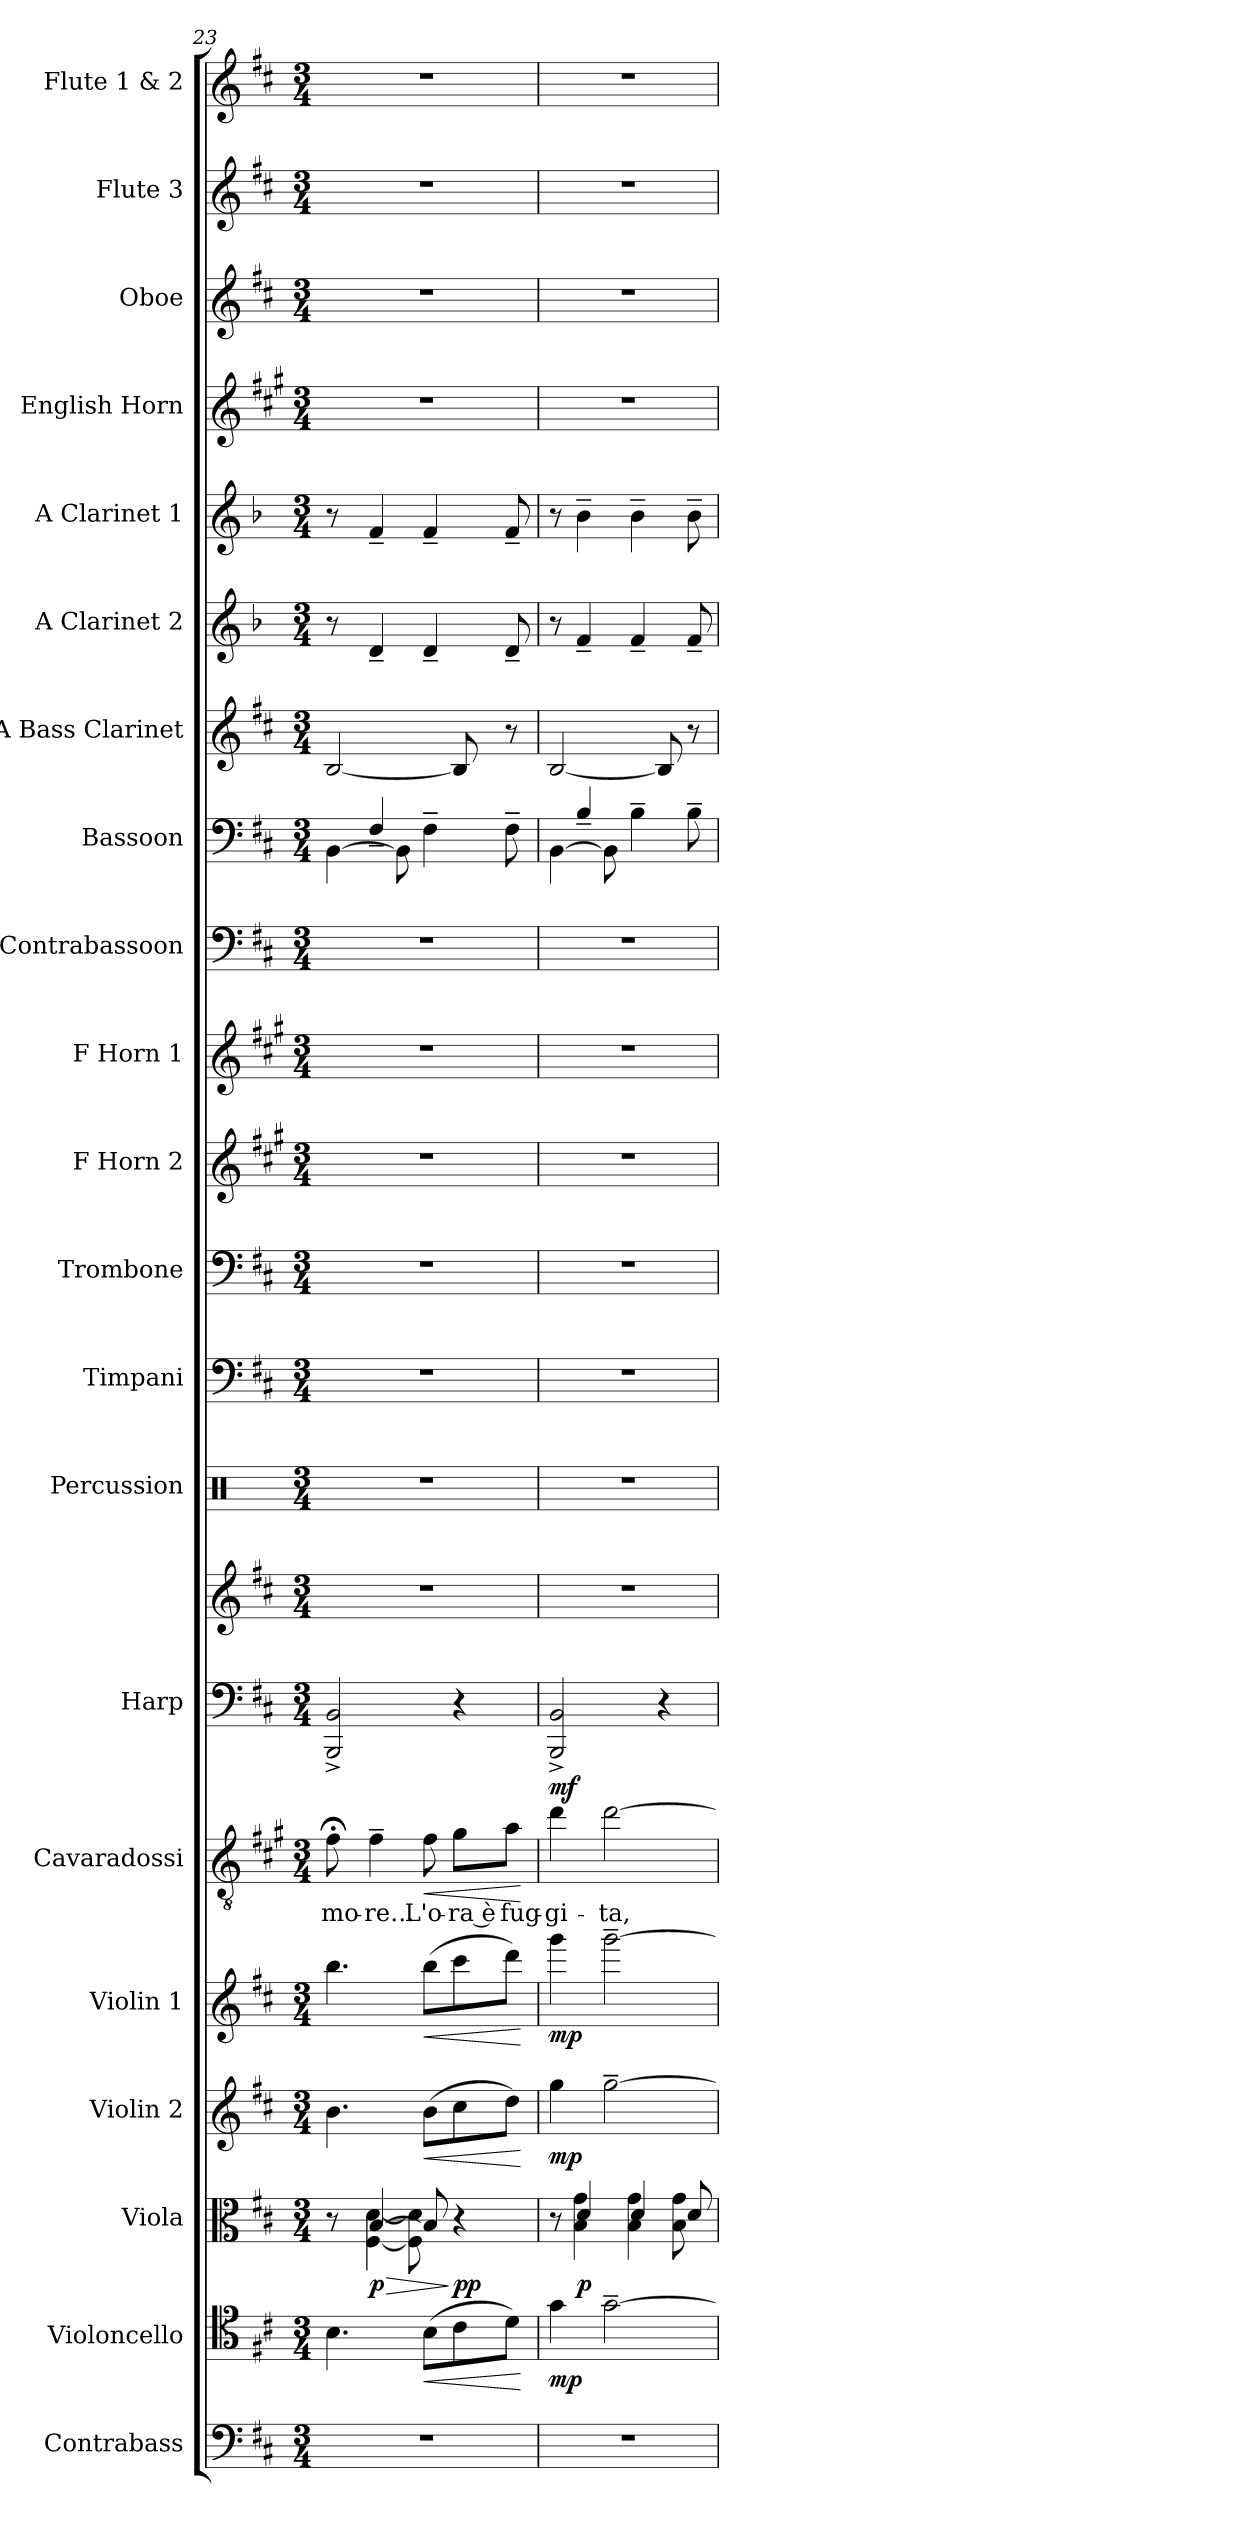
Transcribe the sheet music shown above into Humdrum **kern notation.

**kern	**kern	**dynam	**kern	**dynam	**kern	**dynam	**kern	**dynam	**kern	**text	**dynam	**kern	**kern	**kern	**kern	**kern	**kern	**kern	**kern	**kern	**kern	**kern	**kern	**kern	**kern	**kern	**kern
*part21	*part20	*part20	*part19	*part19	*part18	*part18	*part17	*part17	*part16	*part16	*part16	*part15	*part15	*part14	*part13	*part12	*part11	*part10	*part9	*part8	*part7	*part6	*part5	*part4	*part3	*part2	*part1
*staff22	*staff21	*staff21	*staff20	*staff20	*staff19	*staff19	*staff18	*staff18	*staff17	*staff17	*staff17	*staff16	*staff15	*staff14	*staff13	*staff12	*staff11	*staff10	*staff9	*staff8	*staff7	*staff6	*staff5	*staff4	*staff3	*staff2	*staff1
*I"Contrabass	*I"Violoncello	*	*I"Viola	*	*I"Violin 2	*	*I"Violin 1	*	*I"Cavaradossi	*	*	*I"Harp	*	*I"Percussion	*I"Timpani	*I"Trombone	*I"F Horn 2	*I"F Horn 1	*I"Contrabassoon	*I"Bassoon	*I"A Bass Clarinet	*I"A Clarinet 2	*I"A Clarinet 1	*I"English Horn	*I"Oboe	*I"Flute 3	*I"Flute 1 &amp; 2
*I'Cb.	*I'Vc.	*	*I'Vla.	*	*I'Vln. 2	*	*I'Vln. 1	*	*I'Cav.	*	*	*I'Hrp.	*	*I'Perc.	*I'Timp.	*I'Tbn.	*I'F Hn. 2	*I'F Hn. 1	*I'Cbsn.	*I'Bsn.	*I'A B. Cl.	*I'A Cl. 2	*I'A Cl. 1	*I'E. Hn.	*I'Ob.	*I'Fl. 3	*I'Fl. 1 &amp; 2
!!LO:PB:g=z
*clefF4	*clefC4	*	*clefC3	*	*clefG2	*	*clefG2	*	*clefGv2	*	*	*clefF4	*clefG2	*clefX	*clefF4	*clefF4	*clefG2	*clefG2	*clefF4	*clefF4	*clefG2	*clefG2	*clefG2	*clefG2	*clefG2	*clefG2	*clefG2
*ITrd7c12	*	*	*	*	*	*	*	*	*ITrd4c7	*	*	*	*	*	*	*	*ITrd4c7	*ITrd4c7	*ITrd7c12	*	*ITrd9c15	*ITrd2c3	*ITrd2c3	*ITrd4c7	*	*	*
*k[f#c#]	*k[f#c#]	*	*k[f#c#]	*	*k[f#c#]	*	*k[f#c#]	*	*k[f#c#]	*	*	*k[f#c#]	*k[f#c#]	*k[]	*k[f#c#]	*k[f#c#]	*k[f#c#]	*k[f#c#]	*k[f#c#]	*k[f#c#]	*k[f#c#]	*k[f#c#]	*k[f#c#]	*k[f#c#]	*k[f#c#]	*k[f#c#]	*k[f#c#]
*M3/4	*M3/4	*	*M3/4	*	*M3/4	*	*M3/4	*	*M3/4	*	*	*M3/4	*M3/4	*M3/4	*M3/4	*M3/4	*M3/4	*M3/4	*M3/4	*M3/4	*M3/4	*M3/4	*M3/4	*M3/4	*M3/4	*M3/4	*M3/4
=23	=23	=23	=23	=23	=23	=23	=23	=23	=23	=23	=23	=23	=23	=23	=23	=23	=23	=23	=23	=23	=23	=23	=23	=23	=23	=23	=23
*	*	*	*^	*	*	*	*	*	*	*	*	*	*	*	*	*	*	*	*	*	*	*	*	*	*	*	*
!	!	!	!	!	!	!	!	!	!	!	!LO:LY:b	!	!	!	!	!	!	!	!	!	!	!	!	!	!	!	!	!
*	*	*	*	*	*	*	*	*	*	*	*	*	*	*	*	*	*	*	*	*	*^	*	*	*	*	*	*	*
2.r	4.B\	.	8r	8ryy	.	4.b\	.	4.bb\	.	8B;<\	-mo-	.	2BBB/^ 2BB/^	2.r	2.r	2.r	2.r	2.r	2.r	2.r	[4BB\	8ryy	[2BB/	8r	8r	2.r	2.r	2.r	2.r
!	!	!	!	!	!LO:HP:b	!	!	!	!	!	!LO:LY:b	!	!	!	!	!	!	!	!	!	!	!	!	!	!	!	!	!	!
!	!	!	!	!	!LO:DY:n=1:b	!	!	!	!	!	!	!	!	!	!	!	!	!	!	!	!	!	!	!	!	!	!	!	!
.	.	.	[4B/	[4F#\ [4d\	> p	.	.	.	.	4B~\	-re…	.	.	.	.	.	.	.	.	.	.	4F#~/	.	4B~/	4d~/	.	.	.	.
.	.	.	.	.	.	.	.	.	.	.	.	.	.	.	.	.	.	.	.	.	8BB\]	.	.	.	.	.	.	.	.
!	!	!LO:HP:b	!	!	!	!	!LO:HP:b	!	!LO:HP:b	!	!LO:LY:b	!LO:HP:b	!	!	!	!	!	!	!	!	!	!	!	!	!	!	!	!	!
.	(>8B\L	<	8B/]	8F#\] 8d\]	.	(>8b\L	<	(>8bb\L	<	8B\	L'o-	<	.	.	.	.	.	.	.	.	4F#~\	4.ryy	.	4B~/	4d~/	.	.	.	.
!	!	!	!	!	!LO:DY:n=2:b	!	!	!	!	!	!LO:LY:b	!	!	!	!	!	!	!	!	!	!	!	!	!	!	!	!	!	!
.	8c#\	.	4r	4ryy	] pp	8cc#\	.	8ccc#\	.	8c#\L	ra è	.	4r	.	.	.	.	.	.	.	.	.	8BB/]	.	.	.	.	.	.
!	!	!	!	!	!	!	!	!	!	!	!LO:LY:b	!	!	!	!	!	!	!	!	!	!	!	!	!	!	!	!	!	!
.	8d\J)	.	.	.	.	8dd\J)	.	8ddd\J)	.	8d\J	fug-	.	.	.	.	.	.	.	.	.	8F#~\	.	8r	8B~/	8d~/	.	.	.	.
*	*	*	*v	*v	*	*	*	*	*	*	*	*	*	*	*	*	*	*	*	*	*v	*v	*	*	*	*	*	*	*
.	.	[	.	.	.	[	.	[	.	.	[	.	.	.	.	.	.	.	.	.	.	.	.	.	.	.	.
=24	=24	=24	=24	=24	=24	=24	=24	=24	=24	=24	=24	=24	=24	=24	=24	=24	=24	=24	=24	=24	=24	=24	=24	=24	=24	=24	=24
*	*	*	*^	*	*	*	*	*	*	*	*	*	*	*	*	*	*	*	*	*	*	*	*	*	*	*	*
!	!	!LO:DY:b	!	!	!	!	!LO:DY:b	!	!LO:DY:b	!	!LO:LY:b	!LO:DY:a	!	!	!	!	!	!	!	!	!	!	!	!	!	!	!	!
*	*	*	*	*	*	*	*	*	*	*	*	*	*	*	*	*	*	*	*	*	*^	*	*	*	*	*	*	*
2.r	4g\	mp	8r	8ryy	.	4gg\	mp	4ggg\	mp	4g\	-gi-	mf	2BBB/^ 2BB/^	2.r	2.r	2.r	2.r	2.r	2.r	2.r	[4BB\	8ryy	[2BB/	8r	8r	2.r	2.r	2.r	2.r
!	!	!	!	!	!LO:DY:b	!	!	!	!	!	!	!	!	!	!	!	!	!	!	!	!	!	!	!	!	!	!	!	!
.	.	.	4d/	4B\ 4g\	p	.	.	.	.	.	.	.	.	.	.	.	.	.	.	.	.	4B~/	.	4d~/	4g~\	.	.	.	.
!	!	!	!	!	!	!	!	!	!	!	!LO:LY:b	!	!	!	!	!	!	!	!	!	!	!	!	!	!	!	!	!	!
.	[2g~\	.	.	.	.	[2gg~\	.	[2ggg~\	.	[2g\	-ta,	.	.	.	.	.	.	.	.	.	8BB\]	.	.	.	.	.	.	.	.
.	.	.	4d/	4B\ 4g\	.	.	.	.	.	.	.	.	.	.	.	.	.	.	.	.	4B~\	4.ryy	.	4d~/	4g~\	.	.	.	.
.	.	.	.	.	.	.	.	.	.	.	.	.	4r	.	.	.	.	.	.	.	.	.	8BB/]	.	.	.	.	.	.
.	.	.	8d/	8B\ 8g\	.	.	.	.	.	.	.	.	.	.	.	.	.	.	.	.	8B~\	.	8r	8d~/	8g~\	.	.	.	.
*	*	*	*v	*v	*	*	*	*	*	*	*	*	*	*	*	*	*	*	*	*	*v	*v	*	*	*	*	*	*	*
=	=	=	=	=	=	=	=	=	=	=	=	=	=	=	=	=	=	=	=	=	=	=	=	=	=	=	=
*-	*-	*-	*-	*-	*-	*-	*-	*-	*-	*-	*-	*-	*-	*-	*-	*-	*-	*-	*-	*-	*-	*-	*-	*-	*-	*-	*-
